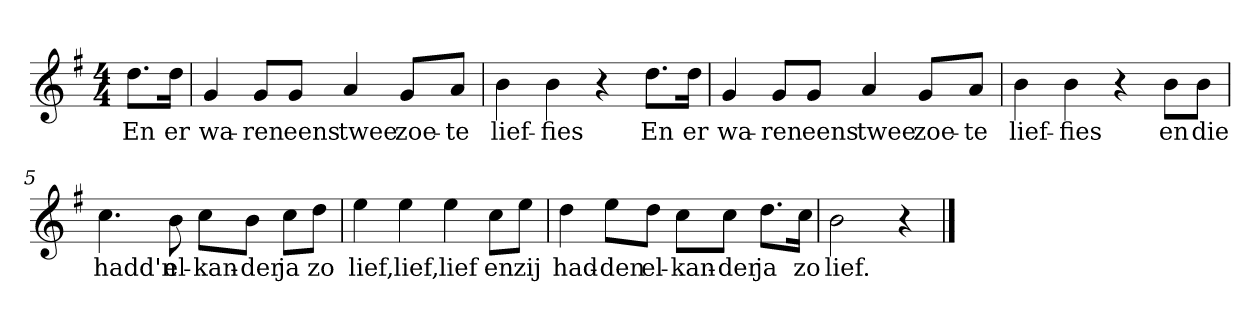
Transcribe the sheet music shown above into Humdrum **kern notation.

**kern	**text
*part1	*part1
*staff1	*staff1
*clefG2	*
*k[f#]	*
*G:	*
*M4/4	*
*MM120	*
=	=
8.dd\L	En
16dd\Jk	er
=1	=1
4g	wa-
8g/L	-ren
8g/J	eens
4a	twee
8g/L	zoe-
8a/J	-te
=2	=2
4b	lief-
4b	-fies
4r	.
8.dd\L	En
16dd\Jk	er
=3	=3
4g	wa-
8g/L	-ren
8g/J	eens
4a	twee
8g/L	zoe-
8a/J	-te
=4	=4
4b	lief-
4b	-fies
4r	.
8b\L	en
8b\J	die
=5	=5
4.cc	hadd'n
8b	el-
8cc\L	-kan-
8b\J	-der
8cc\L	ja
8dd\J	zo
=6	=6
4ee	lief,
4ee	lief,
4ee	lief
8cc\L	en
8ee\J	zij
=7	=7
4dd	had-
8ee\L	-den
8dd\J	el-
8cc\L	-kan-
8cc\J	-der
8.dd\L	ja
16cc\Jk	zo
=8	=8
2b	lief.
4r	.
==	==
*-	*-
